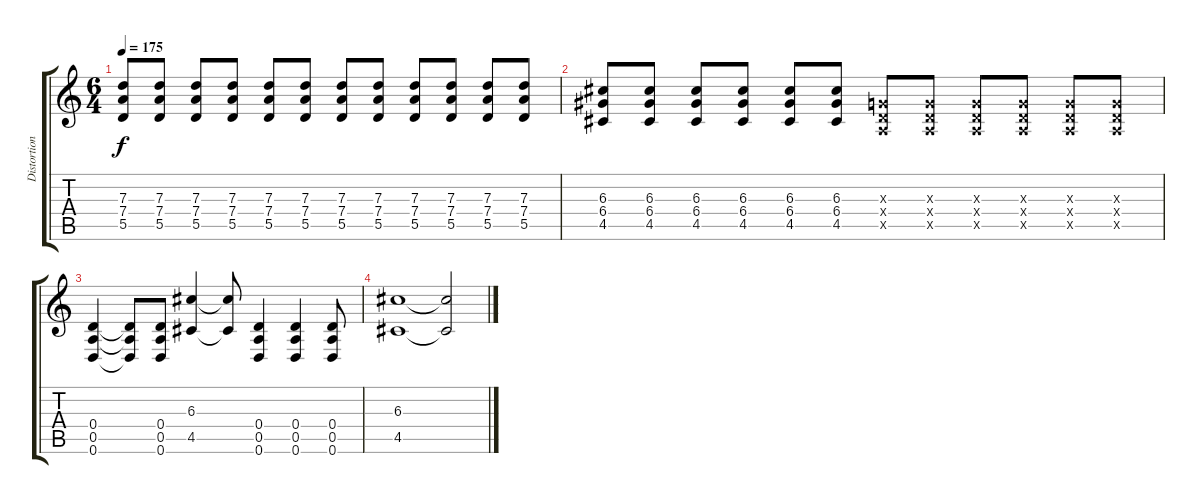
\track ("Distortion Guitar 2" "Distortion") {instrument distortionguitar}
\staff {score tabs}
\tuning (E4 B3 G3 D3 A2 D2) {hide}
\ts (6 4)
\tempo 175
\clef g2
\ks c
(7.3 7.4 5.5).8{dy f} (7.3 7.4 5.5).8 (7.3 7.4 5.5).8 (7.3 7.4 5.5).8 (7.3 7.4 5.5).8 (7.3 7.4 5.5).8 (7.3 7.4 5.5).8 (7.3 7.4 5.5).8 (7.3 7.4 5.5).8 (7.3 7.4 5.5).8 (7.3 7.4 5.5).8 (7.3 7.4 5.5).8 |
(6.3 6.4 4.5).8 (6.3 6.4 4.5).8 (6.3 6.4 4.5).8 (6.3 6.4 4.5).8 (6.3 6.4 4.5).8 (6.3 6.4 4.5).8 (0.3{x} 0.4{x} 0.5{x}).8 (0.3{x} 0.4{x} 0.5{x}).8 (0.3{x} 0.4{x} 0.5{x}).8 (0.3{x} 0.4{x} 0.5{x}).8 (0.3{x} 0.4{x} 0.5{x}).8 (0.3{x} 0.4{x} 0.5{x}).8 |
(0.4 0.5 0.6).4 (0.4{t} 0.5{t} 0.6{t}).8 (0.4 0.5 0.6).8 (6.3 4.5).4 (6.3{t} 4.5{t}).8 (0.4 0.5 0.6).4 (0.4 0.5 0.6).4 (0.4 0.5 0.6).8 |
(6.3 4.5).1 (6.3{t} 4.5{t}).2
